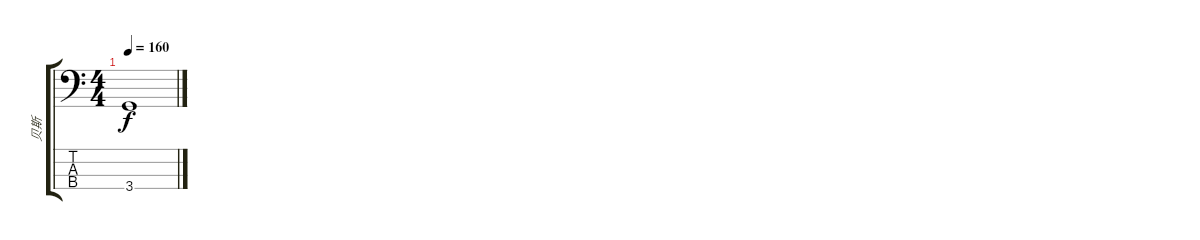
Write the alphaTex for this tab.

\track ("贝斯" "贝斯") {instrument electricbassfinger}
\staff {score tabs}
\tuning (G2 D2 A1 E1) {hide}
\ts (4 4)
\tempo 160
\clef f4
\ks c
3.4.1{dy f}
